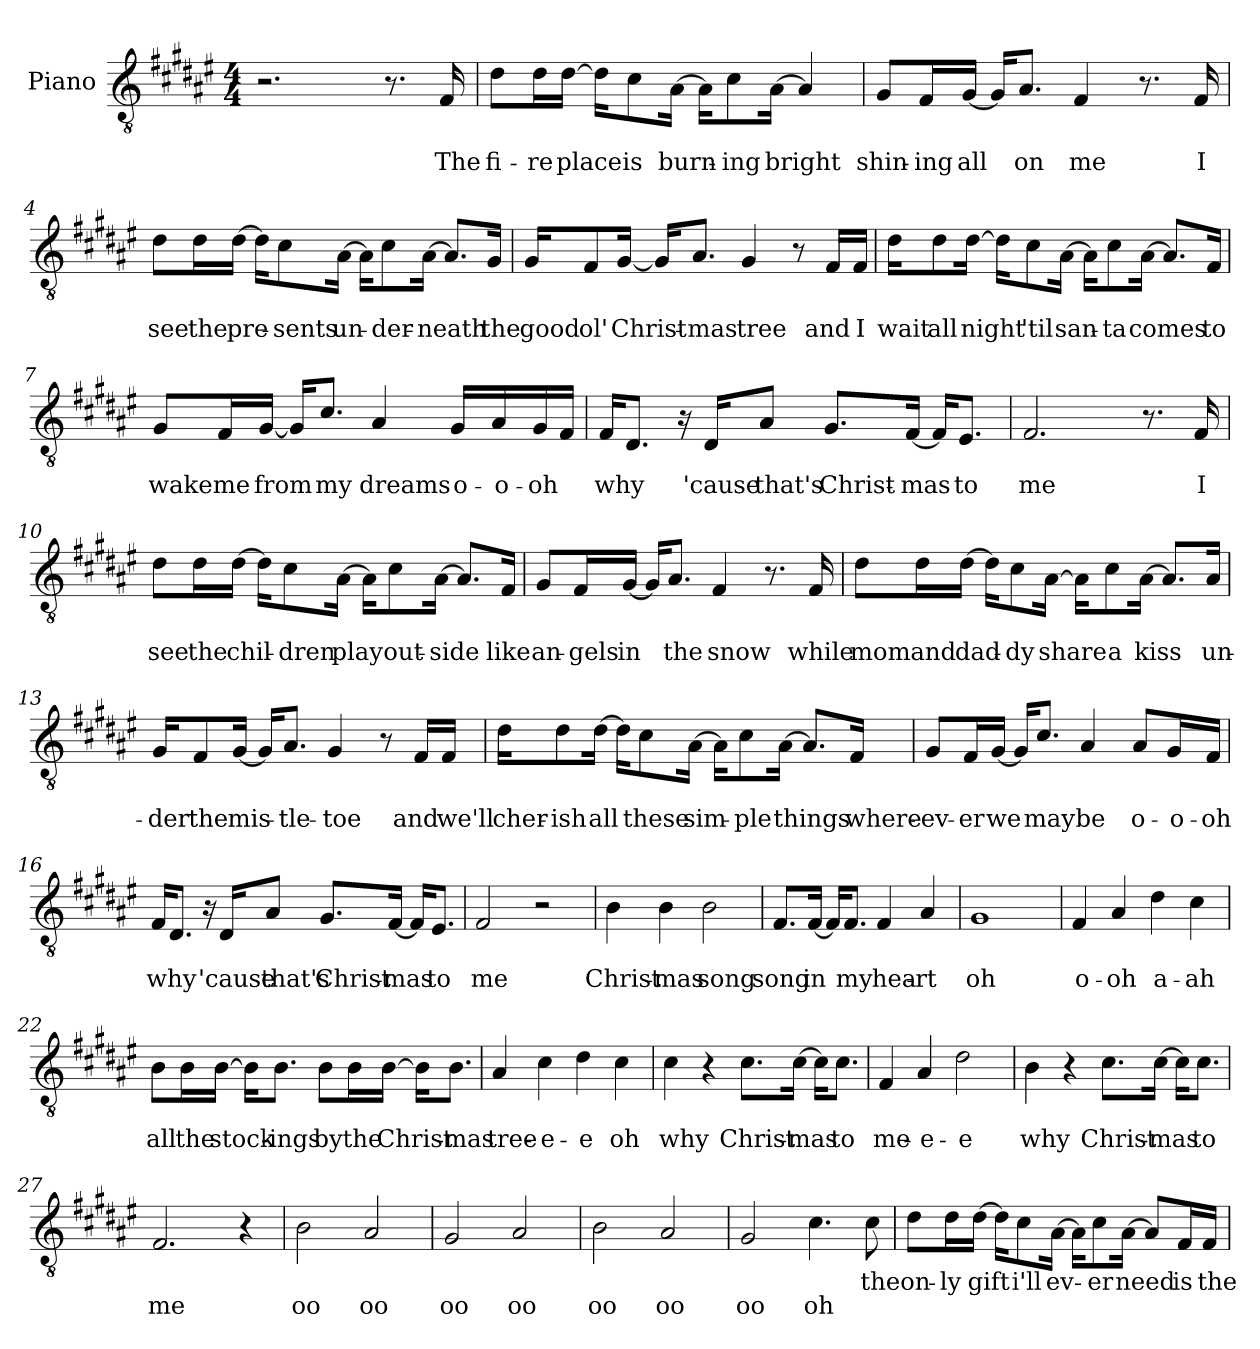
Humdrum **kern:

**kern	**text	**text
*part1	*part1	*part1
*staff1	*staff1	*staff1
*I"Piano	*	*
*I'Pno.	*	*
*clefGv2	*	*
*k[f#c#g#d#a#e#]	*	*
*M4/4	*	*
*MM80	*	*
=1	=1	=1
2.r	.	.
8.r	.	.
!	!	!LO:LY:b
16F#/	.	The
=2	=2	=2
!	!	!LO:LY:b
8d#\L	.	fi-
!	!	!LO:LY:b
16d#\L	.	-re
!	!	!LO:LY:b
[16d#\JJ	.	place
16d#\KL]	.	.
!	!	!LO:LY:b
8c#\	.	is
!	!	!LO:LY:b
[16A#\Jk	.	burn-
16A#\KL]	.	.
!	!	!LO:LY:b
8c#\	.	ing
!	!	!LO:LY:b
[16A#\Jk	.	bright
4A#/]	.	.
=3	=3	=3
!	!	!LO:LY:b
8G#/L	.	shin-
!	!	!LO:LY:b
16F#/L	.	-ing
!	!	!LO:LY:b
[16G#/JJ	.	all
16G#/KL]	.	.
!	!	!LO:LY:b
8.A#/J	.	on
!	!	!LO:LY:b
4F#/	.	me
8.r	.	.
!	!	!LO:LY:b
16F#/	.	I
!!LO:LB:g=z
=4	=4	=4
!	!	!LO:LY:b
8d#\L	.	see
!	!	!LO:LY:b
16d#\L	.	the
!	!	!LO:LY:b
[16d#\JJ	.	pre-
16d#\KL]	.	.
!	!	!LO:LY:b
8c#\	.	-sents
!	!	!LO:LY:b
[16A#\Jk	.	un-
16A#\KL]	.	.
!	!	!LO:LY:b
8c#\	.	-der-
!	!	!LO:LY:b
[16A#\Jk	.	-neath
8.A#/L]	.	.
!	!	!LO:LY:b
16G#/Jk	.	the
=5	=5	=5
!	!	!LO:LY:b
16G#/KL	.	good
!	!	!LO:LY:b
8F#/	.	ol'
!	!	!LO:LY:b
[16G#/Jk	.	Christ-
16G#/KL]	.	.
!	!	!LO:LY:b
8.A#/J	.	mas
!	!	!LO:LY:b
4G#/	.	tree
8r	.	.
!	!	!LO:LY:b
16F#/LL	.	and
!	!	!LO:LY:b
16F#/JJ	.	I
!!LO:LB:g=z
=6	=6	=6
!	!	!LO:LY:b
16d#\KL	.	wait
!	!	!LO:LY:b
8d#\	.	all
!	!	!LO:LY:b
[16d#\Jk	.	night
16d#\KL]	.	.
!	!	!LO:LY:b
8c#\	.	'til
!	!	!LO:LY:b
[16A#\Jk	.	san-
16A#\KL]	.	.
!	!	!LO:LY:b
8c#\	.	-ta
!	!	!LO:LY:b
[16A#\Jk	.	comes
8.A#/L]	.	.
!	!	!LO:LY:b
16F#/Jk	.	to
=7	=7	=7
!	!	!LO:LY:b
8G#/L	.	wake
!	!	!LO:LY:b
16F#/L	.	me
!	!	!LO:LY:b
[16G#/JJ	.	from
16G#/KL]	.	.
!	!	!LO:LY:b
8.c#/J	.	my
!	!	!LO:LY:b
4A#/	.	dreams
!	!	!LO:LY:b
16G#/LL	.	o-
!	!	!LO:LY:b
16A#/	.	-o-
!	!	!LO:LY:b
16G#/	.	-oh
16F#/JJ	.	.
!!LO:LB:g=z
=8	=8	=8
!	!	!LO:LY:b
16F#/KL	.	why
8.D#/J	.	.
16r	.	.
!	!	!LO:LY:b
16D#/KL	.	'cause
!	!	!LO:LY:b
8A#/J	.	that's
!	!	!LO:LY:b
8.G#/L	.	Christ-
!	!	!LO:LY:b
[16F#/Jk	.	-mas
16F#/KL]	.	.
!	!	!LO:LY:b
8.E#/J	.	to
=9	=9	=9
!	!	!LO:LY:b
2.F#/	.	me
8.r	.	.
!	!	!LO:LY:b
16F#/	.	I
!!LO:LB:g=z
=10	=10	=10
!	!	!LO:LY:b
8d#\L	.	see
!	!	!LO:LY:b
16d#\L	.	the
!	!	!LO:LY:b
[16d#\JJ	.	chil-
16d#\KL]	.	.
!	!	!LO:LY:b
8c#\	.	-dren
!	!	!LO:LY:b
[16A#\Jk	.	play
16A#\KL]	.	.
!	!	!LO:LY:b
8c#\	.	out-
!	!	!LO:LY:b
[16A#\Jk	.	-side
8.A#/L]	.	.
!	!	!LO:LY:b
16F#/Jk	.	like
=11	=11	=11
!	!	!LO:LY:b
8G#/L	.	an-
!	!	!LO:LY:b
16F#/L	.	-gels
!	!	!LO:LY:b
[16G#/JJ	.	in
16G#/KL]	.	.
!	!	!LO:LY:b
8.A#/J	.	the
!	!	!LO:LY:b
4F#/	.	snow
8.r	.	.
!	!	!LO:LY:b
16F#/	.	while
!!LO:LB:g=z
=12	=12	=12
!	!	!LO:LY:b
8d#\L	.	mom
!	!	!LO:LY:b
16d#\L	.	and
!	!	!LO:LY:b
[16d#\JJ	.	dad-
16d#\KL]	.	.
!	!	!LO:LY:b
8c#\	.	-dy
!	!	!LO:LY:b
[16A#\Jk	.	share
16A#\KL]	.	.
!	!	!LO:LY:b
8c#\	.	a
!	!	!LO:LY:b
[16A#\Jk	.	kiss
8.A#/L]	.	.
!	!	!LO:LY:b
16A#/Jk	.	un-
=13	=13	=13
!	!	!LO:LY:b
16G#/KL	.	-der
!	!	!LO:LY:b
8F#/	.	the
!	!	!LO:LY:b
[16G#/Jk	.	mis-
16G#/KL]	.	.
!	!	!LO:LY:b
8.A#/J	.	-tle-
!	!	!LO:LY:b
4G#/	.	-toe
8r	.	.
!	!	!LO:LY:b
16F#/LL	.	and
!	!	!LO:LY:b
16F#/JJ	.	we'll
!!LO:LB:g=z
=14	=14	=14
!	!	!LO:LY:b
16d#\KL	.	cher-
!	!	!LO:LY:b
8d#\	.	-ish
!	!	!LO:LY:b
[16d#\Jk	.	all
16d#\KL]	.	.
!	!	!LO:LY:b
8c#\	.	these
!	!	!LO:LY:b
[16A#\Jk	.	sim-
16A#\KL]	.	.
!	!	!LO:LY:b
8c#\	.	-ple
!	!	!LO:LY:b
[16A#\Jk	.	things
8.A#/L]	.	.
!	!	!LO:LY:b
16F#/Jk	.	where-
=15	=15	=15
!	!	!LO:LY:b
8G#/L	.	-ev-
!	!	!LO:LY:b
16F#/L	.	-er
!	!	!LO:LY:b
[16G#/JJ	.	we
16G#/KL]	.	.
!	!	!LO:LY:b
8.c#/J	.	may
!	!	!LO:LY:b
4A#/	.	be
!	!	!LO:LY:b
8A#/L	.	o-
!	!	!LO:LY:b
16G#/L	.	-o-
!	!	!LO:LY:b
16F#/JJ	.	-oh
!!LO:LB:g=z
=16	=16	=16
!	!	!LO:LY:b
16F#/KL	.	why
8.D#/J	.	.
16r	.	.
!	!	!LO:LY:b
16D#/KL	.	'cause
!	!	!LO:LY:b
8A#/J	.	that's
!	!	!LO:LY:b
8.G#/L	.	Christ-
!	!	!LO:LY:b
[16F#/Jk	.	-mas
16F#/KL]	.	.
!	!	!LO:LY:b
8.E#/J	.	to
=17	=17	=17
!	!	!LO:LY:b
2F#/	.	me
2r	.	.
=18	=18	=18
!	!	!LO:LY:b
4B\	.	Christ-
!	!	!LO:LY:b
4B\	.	-mas
!	!	!LO:LY:b
2B\	.	song
=19	=19	=19
!	!	!LO:LY:b
8.F#/L	.	song
!	!	!LO:LY:b
[16F#/Jk	.	in
16F#/KL]	.	.
!	!	!LO:LY:b
8.F#/J	.	my
!	!	!LO:LY:b
4F#/	.	hea-
!	!	!LO:LY:b
4A#/	.	-rt
!!LO:LB:g=z
=20	=20	=20
!	!	!LO:LY:b
1G#	.	oh
=21	=21	=21
!	!	!LO:LY:b
4F#/	.	o-
!	!	!LO:LY:b
4A#/	.	-oh
!	!	!LO:LY:b
4d#\	.	a-
!	!	!LO:LY:b
4c#\	.	-ah
=22	=22	=22
!	!	!LO:LY:b
8B\L	.	-all
!	!	!LO:LY:b
16B\L	.	the
!	!	!LO:LY:b
[16B\JJ	.	stock-
16B\KL]	.	.
!	!	!LO:LY:b
8.B\J	.	-ings
!	!	!LO:LY:b
8B\L	.	by
!	!	!LO:LY:b
16B\L	.	the
!	!	!LO:LY:b
[16B\JJ	.	Christ-
16B\KL]	.	.
!	!	!LO:LY:b
8.B\J	.	-mas
=23	=23	=23
!	!	!LO:LY:b
4A#/	.	tree-
!	!	!LO:LY:b
4c#\	.	-e-
!	!	!LO:LY:b
4d#\	.	-e
!	!	!LO:LY:b
4c#\	.	oh
!!LO:PB:g=z
=24	=24	=24
!	!	!LO:LY:b
4c#\	.	why
4r	.	.
!	!	!LO:LY:b
8.c#\L	.	Christ-
!	!	!LO:LY:b
[16c#\Jk	.	-mas
16c#\KL]	.	.
!	!	!LO:LY:b
8.c#\J	.	to
=25	=25	=25
!	!	!LO:LY:b
4F#/	.	me-
!	!	!LO:LY:b
4A#/	.	-e-
!	!	!LO:LY:b
2d#\	.	-e
=26	=26	=26
!	!	!LO:LY:b
4B\	.	why
4r	.	.
!	!	!LO:LY:b
8.c#\L	.	Christ-
!	!	!LO:LY:b
[16c#\Jk	.	-mas
16c#\KL]	.	.
!	!	!LO:LY:b
8.c#\J	.	to
=27	=27	=27
!	!	!LO:LY:b
2.F#/	.	me
4r	.	.
=28	=28	=28
!	!	!LO:LY:b
2B\	.	oo
!	!	!LO:LY:b
2A#/	.	oo
=29	=29	=29
!	!	!LO:LY:b
2G#/	.	oo
!	!	!LO:LY:b
2A#/	.	oo
=30	=30	=30
!	!	!LO:LY:b
2B\	.	oo
!	!	!LO:LY:b
2A#/	.	oo
!!LO:LB:g=z
=31	=31	=31
!	!	!LO:LY:b
2G#/	.	oo
!	!	!LO:LY:b
4.c#\	.	oh
!	!LO:LY:b	!
8c#\	the	.
=32	=32	=32
!	!LO:LY:b	!
8d#\L	on-	.
!	!LO:LY:b	!
16d#\L	-ly	.
!	!LO:LY:b	!
[16d#\JJ	gift	.
16d#\KL]	.	.
!	!LO:LY:b	!
8c#\	i'll	.
!	!LO:LY:b	!
[16A#\Jk	ev-	.
16A#\KL]	.	.
!	!LO:LY:b	!
8c#\	-er	.
!	!LO:LY:b	!
[16A#\Jk	need	.
8A#/L]	.	.
!	!LO:LY:b	!
16F#/L	is	.
!	!LO:LY:b	!
16F#/JJ	the	.
=	=	=
*-	*-	*-
